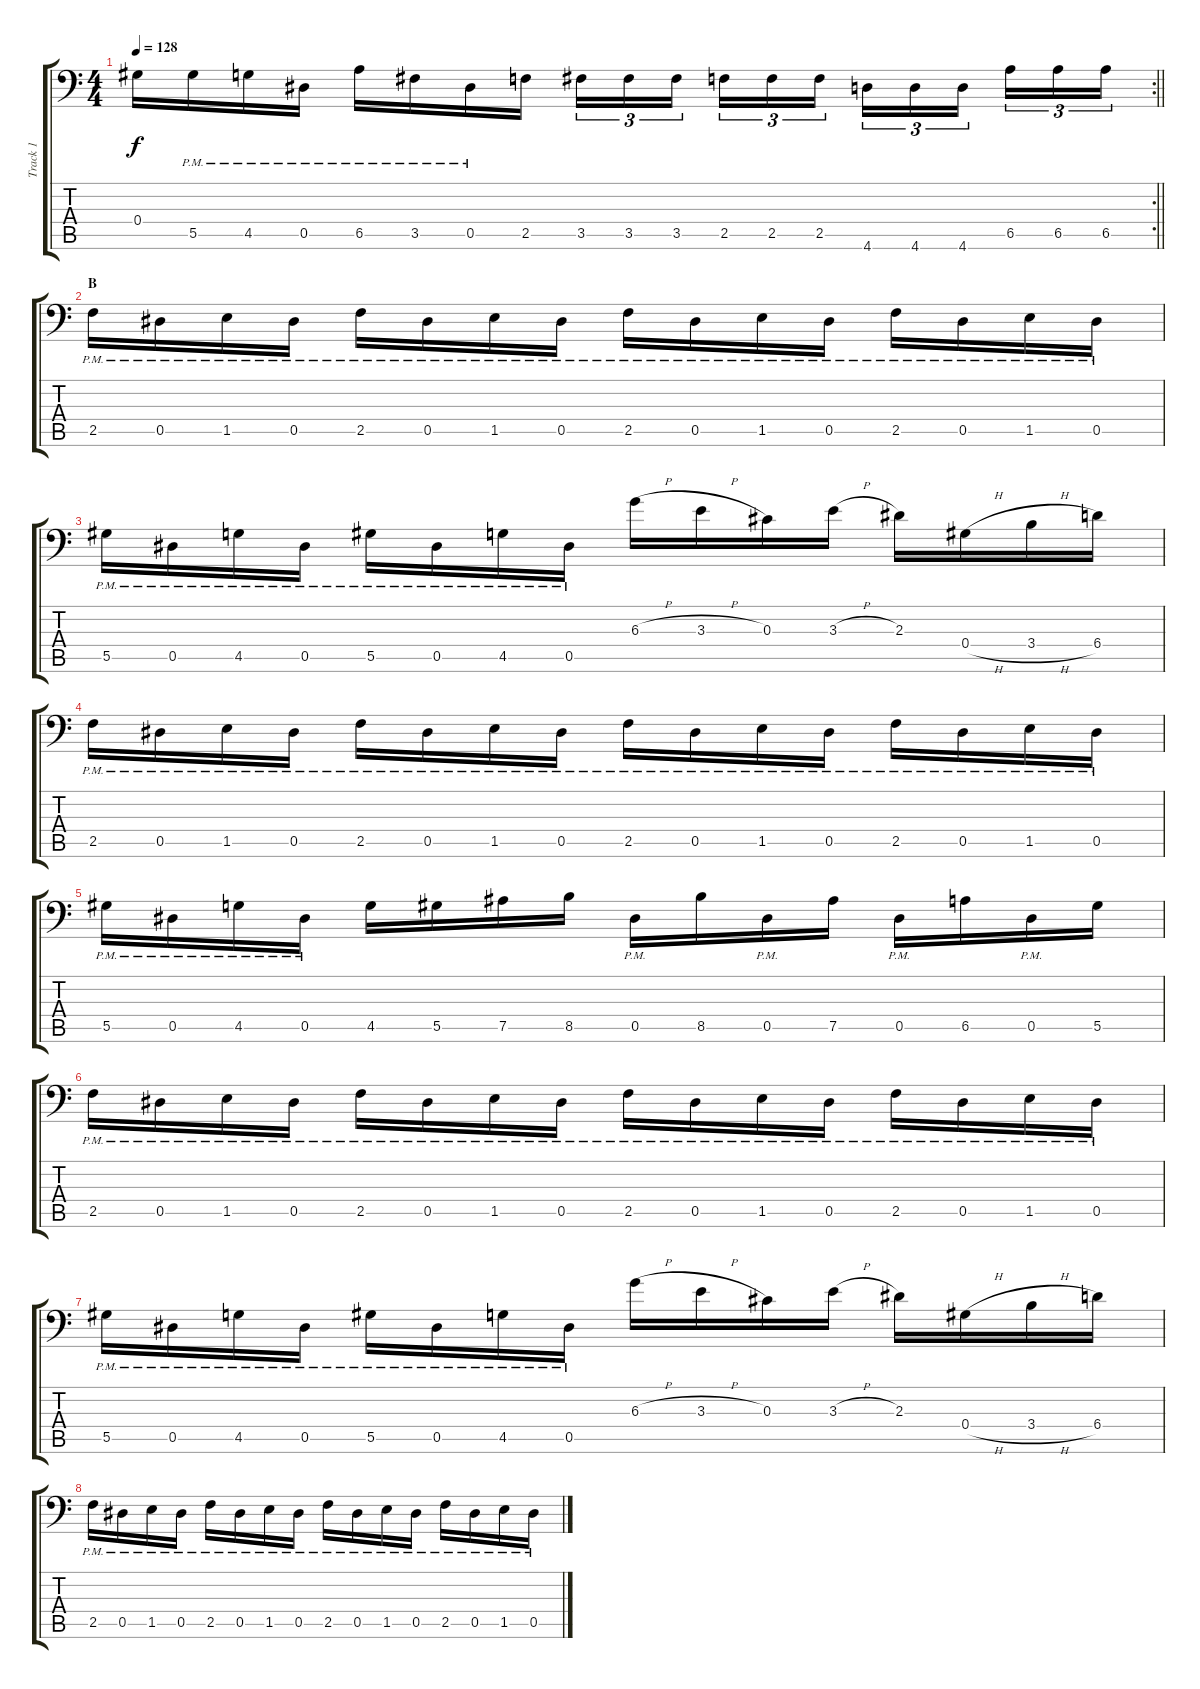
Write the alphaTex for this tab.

\track ("Track 1" "Track 1") {instrument distortionguitar}
\staff {score tabs}
\tuning (Bb3 F3 Db3 Ab2 Eb2 Bb1) {hide}
\rc 2
\ts (4 4)
\tempo 128
\clef f4
\barLineRight lightlight
\ks c
0.4.16{dy f} 5.5{pm}.16 4.5{pm}.16 0.5{pm}.16 6.5{pm}.16 3.5{pm}.16 0.5{pm}.16 2.5.16 3.5.16{tu (3 2)} 3.5.16{tu (3 2)} 3.5.16{tu (3 2)} 2.5.16{tu (3 2)} 2.5.16{tu (3 2)} 2.5.16{tu (3 2)} 4.6.16{tu (3 2)} 4.6.16{tu (3 2)} 4.6.16{tu (3 2)} 6.5.16{tu (3 2)} 6.5.16{tu (3 2)} 6.5.16{tu (3 2)} |
\section ("" "B")
2.5{pm}.16 0.5{pm}.16 1.5{pm}.16 0.5{pm}.16 2.5{pm}.16 0.5{pm}.16 1.5{pm}.16 0.5{pm}.16 2.5{pm}.16 0.5{pm}.16 1.5{pm}.16 0.5{pm}.16 2.5{pm}.16 0.5{pm}.16 1.5{pm}.16 0.5{pm}.16 |
5.5{pm}.16 0.5{pm}.16 4.5{pm}.16 0.5{pm}.16 5.5{pm}.16 0.5{pm}.16 4.5{pm}.16 0.5{pm}.16 6.3{h}.16 3.3{h}.16 0.3.16 3.3{h}.16 2.3.16 0.4{h}.16 3.4{h}.16 6.4.16 |
2.5{pm}.16 0.5{pm}.16 1.5{pm}.16 0.5{pm}.16 2.5{pm}.16 0.5{pm}.16 1.5{pm}.16 0.5{pm}.16 2.5{pm}.16 0.5{pm}.16 1.5{pm}.16 0.5{pm}.16 2.5{pm}.16 0.5{pm}.16 1.5{pm}.16 0.5{pm}.16 |
5.5{pm}.16 0.5{pm}.16 4.5{pm}.16 0.5{pm}.16 4.5.16 5.5.16 7.5.16 8.5.16 0.5{pm}.16 8.5.16 0.5{pm}.16 7.5.16 0.5{pm}.16 6.5.16 0.5{pm}.16 5.5.16 |
2.5{pm}.16 0.5{pm}.16 1.5{pm}.16 0.5{pm}.16 2.5{pm}.16 0.5{pm}.16 1.5{pm}.16 0.5{pm}.16 2.5{pm}.16 0.5{pm}.16 1.5{pm}.16 0.5{pm}.16 2.5{pm}.16 0.5{pm}.16 1.5{pm}.16 0.5{pm}.16 |
5.5{pm}.16 0.5{pm}.16 4.5{pm}.16 0.5{pm}.16 5.5{pm}.16 0.5{pm}.16 4.5{pm}.16 0.5{pm}.16 6.3{h}.16 3.3{h}.16 0.3.16 3.3{h}.16 2.3.16 0.4{h}.16 3.4{h}.16 6.4.16 |
2.5{pm}.16 0.5{pm}.16 1.5{pm}.16 0.5{pm}.16 2.5{pm}.16 0.5{pm}.16 1.5{pm}.16 0.5{pm}.16 2.5{pm}.16 0.5{pm}.16 1.5{pm}.16 0.5{pm}.16 2.5{pm}.16 0.5{pm}.16 1.5{pm}.16 0.5{pm}.16
